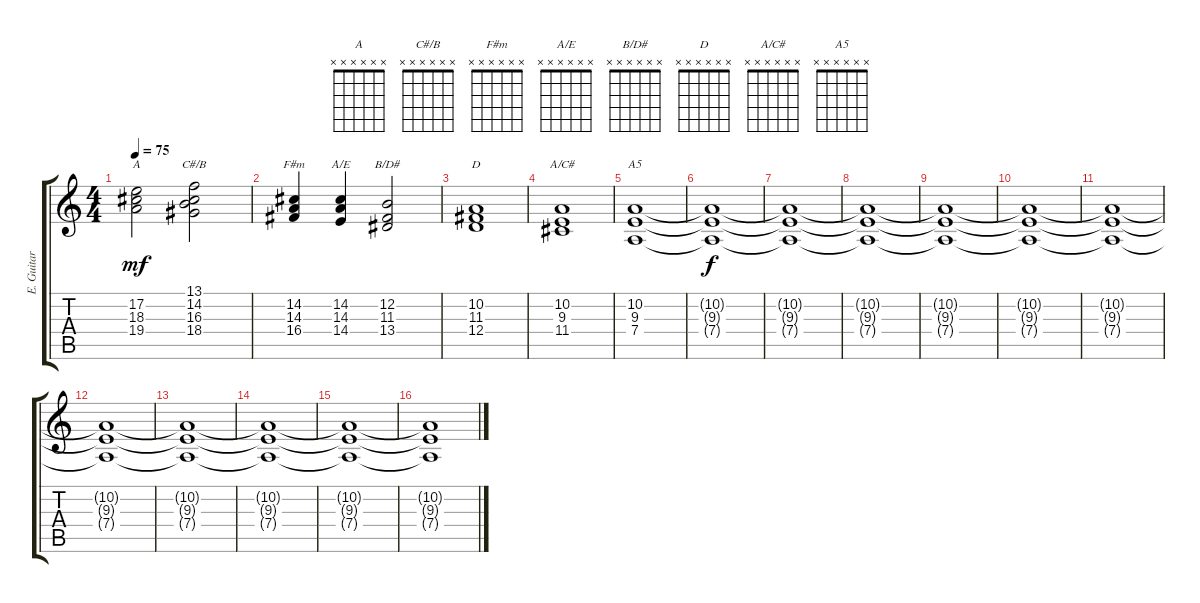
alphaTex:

\track ("E. Guitar 7-9" "E. Guitar ") {instrument clarinet}
\staff {score tabs}
\tuning (E4 B3 G3 D3 A2 E2) {hide}
\chord ("A" x x x x x x) {firstfret 0}
\chord ("C#/B" x x x x x x) {firstfret 0}
\chord ("F#m" x x x x x x) {firstfret 0}
\chord ("A/E" x x x x x x) {firstfret 0}
\chord ("B/D#" x x x x x x) {firstfret 0}
\chord ("D" x x x x x x) {firstfret 0}
\chord ("A/C#" x x x x x x) {firstfret 0}
\chord ("A5" x x x x x x) {firstfret 0}
\ts (4 4)
\tempo 75
\clef g2
\ks c
(17.2 18.3 19.4).2{ch "A" dy mf} (13.1 14.2 16.3 18.4).2{ch "C#/B"} |
(14.2 14.3 16.4).4{ch "F#m"} (14.2 14.3 14.4).4{ch "A/E"} (12.2 11.3 13.4).2{ch "B/D#"} |
(10.2 11.3 12.4).1{ch "D"} |
(10.2 9.3 11.4).1{ch "A/C#"} |
(10.2 9.3 7.4).1{ch "A5"} |
(10.2{t} 9.3{t} 7.4{t}).1{dy f} |
(10.2{t} 9.3{t} 7.4{t}).1 |
(10.2{t} 9.3{t} 7.4{t}).1 |
(10.2{t} 9.3{t} 7.4{t}).1 |
(10.2{t} 9.3{t} 7.4{t}).1 |
(10.2{t} 9.3{t} 7.4{t}).1 |
(10.2{t} 9.3{t} 7.4{t}).1 |
(10.2{t} 9.3{t} 7.4{t}).1 |
(10.2{t} 9.3{t} 7.4{t}).1 |
(10.2{t} 9.3{t} 7.4{t}).1 |
(10.2{t} 9.3{t} 7.4{t}).1
